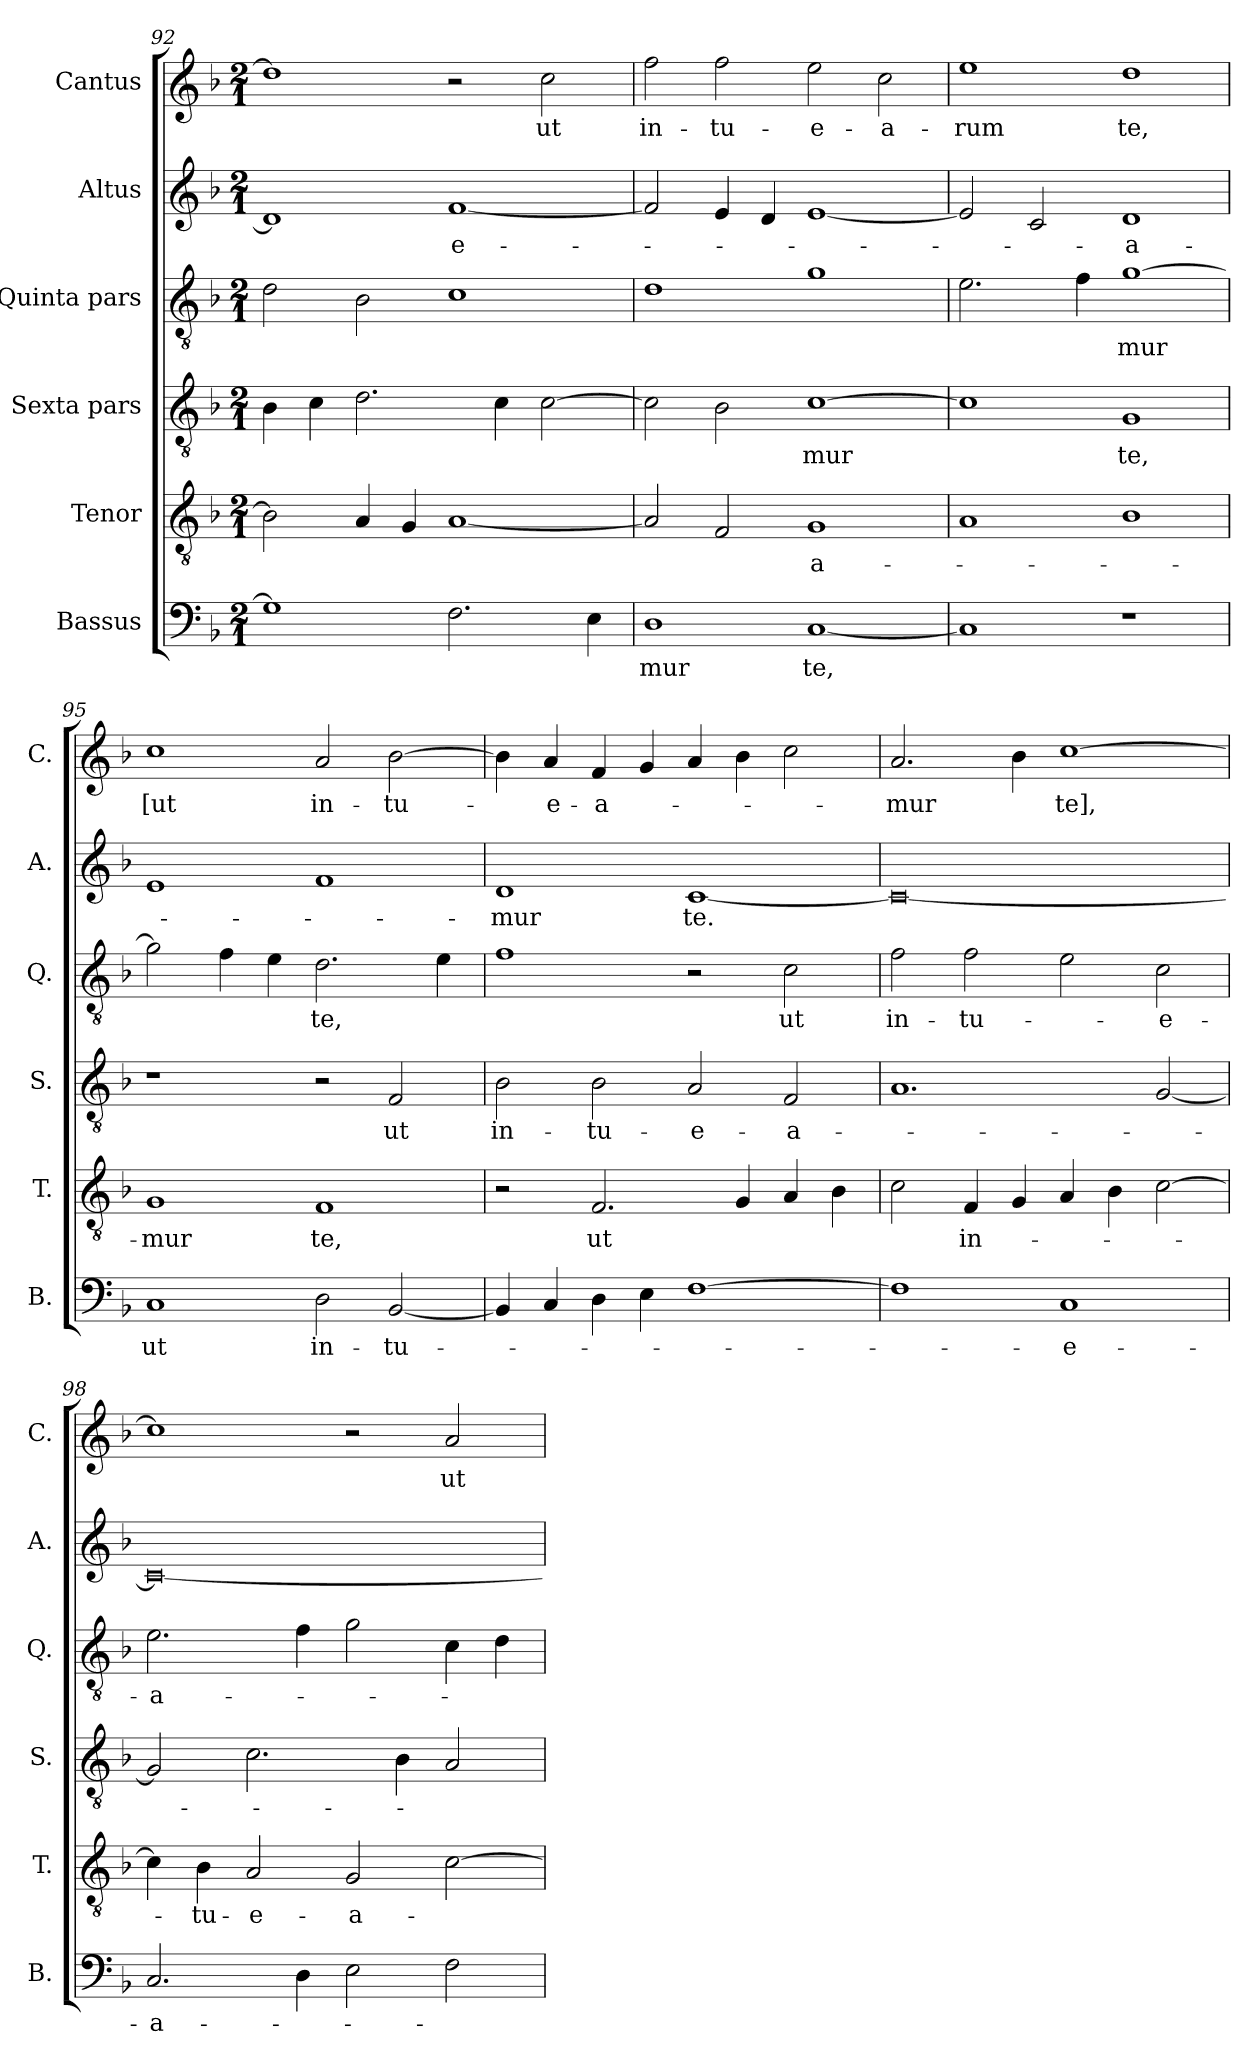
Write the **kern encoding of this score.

**kern	**text	**kern	**text	**kern	**text	**kern	**text	**kern	**text	**kern	**text
*part6	*part6	*part5	*part5	*part4	*part4	*part3	*part3	*part2	*part2	*part1	*part1
*staff6	*staff6	*staff5	*staff5	*staff4	*staff4	*staff3	*staff3	*staff2	*staff2	*staff1	*staff1
*I"Bassus	*	*I"Tenor	*	*I"Sexta pars	*	*I"Quinta pars	*	*I"Altus	*	*I"Cantus	*
*I'B.	*	*I'T.	*	*I'S.	*	*I'Q.	*	*I'A.	*	*I'C.	*
*clefF4	*	*clefGv2	*	*clefGv2	*	*clefGv2	*	*clefG2	*	*clefG2	*
*k[b-]	*	*k[b-]	*	*k[b-]	*	*k[b-]	*	*k[b-]	*	*k[b-]	*
*M2/1	*	*M2/1	*	*M2/1	*	*M2/1	*	*M2/1	*	*M2/1	*
=92	=92	=92	=92	=92	=92	=92	=92	=92	=92	=92	=92
1G]	.	2B-\]	.	4B-\	.	2d\	.	1d]	.	1dd]	.
.	.	.	.	4c\	.	.	.	.	.	.	.
.	.	4A/	.	2.d\	.	2B-\	.	.	.	.	.
.	.	4G/	.	.	.	.	.	.	.	.	.
!	!	!	!	!	!	!	!	!	!LO:LY:b	!	!
2.F\	.	[1A	.	.	.	1c	.	[1f	-e-	2r	.
.	.	.	.	4c\	.	.	.	.	.	.	.
!	!	!	!	!	!	!	!	!	!	!	!LO:LY:b
.	.	.	.	[2c\	.	.	.	.	.	2cc\	ut
4E\	.	.	.	.	.	.	.	.	.	.	.
!!LO:PB:g=z
=93	=93	=93	=93	=93	=93	=93	=93	=93	=93	=93	=93
!	!LO:LY:b	!	!	!	!	!	!	!	!	!	!LO:LY:b
1D	-mur	2A/]	.	2c\]	.	1d	.	2f/]	.	2ff\	in-
!	!	!	!	!	!	!	!	!	!	!	!LO:LY:b
.	.	2F/	.	2B-\	.	.	.	4e/	.	2ff\	-tu-
.	.	.	.	.	.	.	.	4d/	.	.	.
!	!LO:LY:b	!	!LO:LY:b	!	!LO:LY:b	!	!	!	!	!	!LO:LY:b
[1C	te,	1G	-a-	[1c	-mur	1g	.	[1e	.	2ee\	-e-
!	!	!	!	!	!	!	!	!	!	!	!LO:LY:b
.	.	.	.	.	.	.	.	.	.	2cc\	-a-
=94	=94	=94	=94	=94	=94	=94	=94	=94	=94	=94	=94
!	!	!	!	!	!	!	!	!	!	!	!LO:LY:b
1C]	.	1A	.	1c]	.	2.e\	.	2e/]	.	1ee	-rum
.	.	.	.	.	.	.	.	2c/	.	.	.
.	.	.	.	.	.	4f\	.	.	.	.	.
!	!	!	!	!	!LO:LY:b	!	!LO:LY:b	!	!LO:LY:b	!	!LO:LY:b
1r	.	1B-	.	1G	te,	[1g	-mur	1d	-a-	1dd	te,
=95	=95	=95	=95	=95	=95	=95	=95	=95	=95	=95	=95
!	!LO:LY:b	!	!LO:LY:b	!	!	!	!	!	!	!	!LO:LY:b
1C	ut	1G	-mur	1r	.	2g\]	.	1e	.	1cc	[ut
.	.	.	.	.	.	4f\	.	.	.	.	.
.	.	.	.	.	.	4e\	.	.	.	.	.
!	!LO:LY:b	!	!LO:LY:b	!	!	!	!LO:LY:b	!	!	!	!LO:LY:b
2D\	in-	1F	te,	2r	.	2.d\	te,	1f	.	2a/	in-
!	!LO:LY:b	!	!	!	!LO:LY:b	!	!	!	!	!	!LO:LY:b
[2BB-/	-tu-	.	.	2F/	ut	.	.	.	.	[2b-\	-tu-
.	.	.	.	.	.	4e\	.	.	.	.	.
=96	=96	=96	=96	=96	=96	=96	=96	=96	=96	=96	=96
!	!	!	!	!	!LO:LY:b	!	!	!	!LO:LY:b	!	!
4BB-/]	.	2r	.	2B-\	in-	1f	.	1d	-mur	4b-\]	.
!	!	!	!	!	!	!	!	!	!	!	!LO:LY:b
4C/	.	.	.	.	.	.	.	.	.	4a/	-e-
!	!	!	!LO:LY:b	!	!LO:LY:b	!	!	!	!	!	!LO:LY:b
4D\	.	2.F/	ut	2B-\	-tu-	.	.	.	.	4f/	-a-
4E\	.	.	.	.	.	.	.	.	.	4g/	.
!	!	!	!	!	!LO:LY:b	!	!	!	!LO:LY:b	!	!
[1F	.	.	.	2A/	-e-	2r	.	[1c	te.	4a/	.
.	.	4G/	.	.	.	.	.	.	.	4b-\	.
!	!	!	!	!	!LO:LY:b	!	!LO:LY:b	!	!	!	!
.	.	4A/	.	2F/	-a-	2c\	ut	.	.	2cc\	.
.	.	4B-\	.	.	.	.	.	.	.	.	.
=97	=97	=97	=97	=97	=97	=97	=97	=97	=97	=97	=97
!	!	!	!	!	!	!	!LO:LY:b	!	!	!	!LO:LY:b
1F]	.	2c\	.	1.A	.	2f\	in-	0c_	.	2.a/	-mur
!	!	!	!LO:LY:b	!	!	!	!LO:LY:b	!	!	!	!
.	.	4F/	in-	.	.	2f\	-tu-	.	.	.	.
.	.	4G/	.	.	.	.	.	.	.	4b-\	.
!	!LO:LY:b	!	!	!	!	!	!	!	!	!	!LO:LY:b
1C	-e-	4A/	.	.	.	2e\	.	.	.	[1cc	te],
.	.	4B-\	.	.	.	.	.	.	.	.	.
!	!	!	!	!	!	!	!LO:LY:b	!	!	!	!
.	.	[2c\	.	[2G/	.	2c\	-e-	.	.	.	.
!!LO:LB:g=z
=98	=98	=98	=98	=98	=98	=98	=98	=98	=98	=98	=98
!	!LO:LY:b	!	!	!	!	!	!LO:LY:b	!	!	!	!
2.C/	-a-	4c\]	.	2G/]	.	2.e\	-a-	0c_	.	1cc]	.
!	!	!	!LO:LY:b	!	!	!	!	!	!	!	!
.	.	4B-\	-tu-	.	.	.	.	.	.	.	.
!	!	!	!LO:LY:b	!	!	!	!	!	!	!	!
.	.	2A/	-e-	2.c\	.	.	.	.	.	.	.
4D\	.	.	.	.	.	4f\	.	.	.	.	.
!	!	!	!LO:LY:b	!	!	!	!	!	!	!	!
2E\	.	2G/	-a-	.	.	2g\	.	.	.	2r	.
.	.	.	.	4B-\	.	.	.	.	.	.	.
!	!	!	!	!	!	!	!	!	!	!	!LO:LY:b
2F\	.	[2c\	.	2A/	.	4c\	.	.	.	2a/	ut
.	.	.	.	.	.	4d\	.	.	.	.	.
=	=	=	=	=	=	=	=	=	=	=	=
*-	*-	*-	*-	*-	*-	*-	*-	*-	*-	*-	*-
